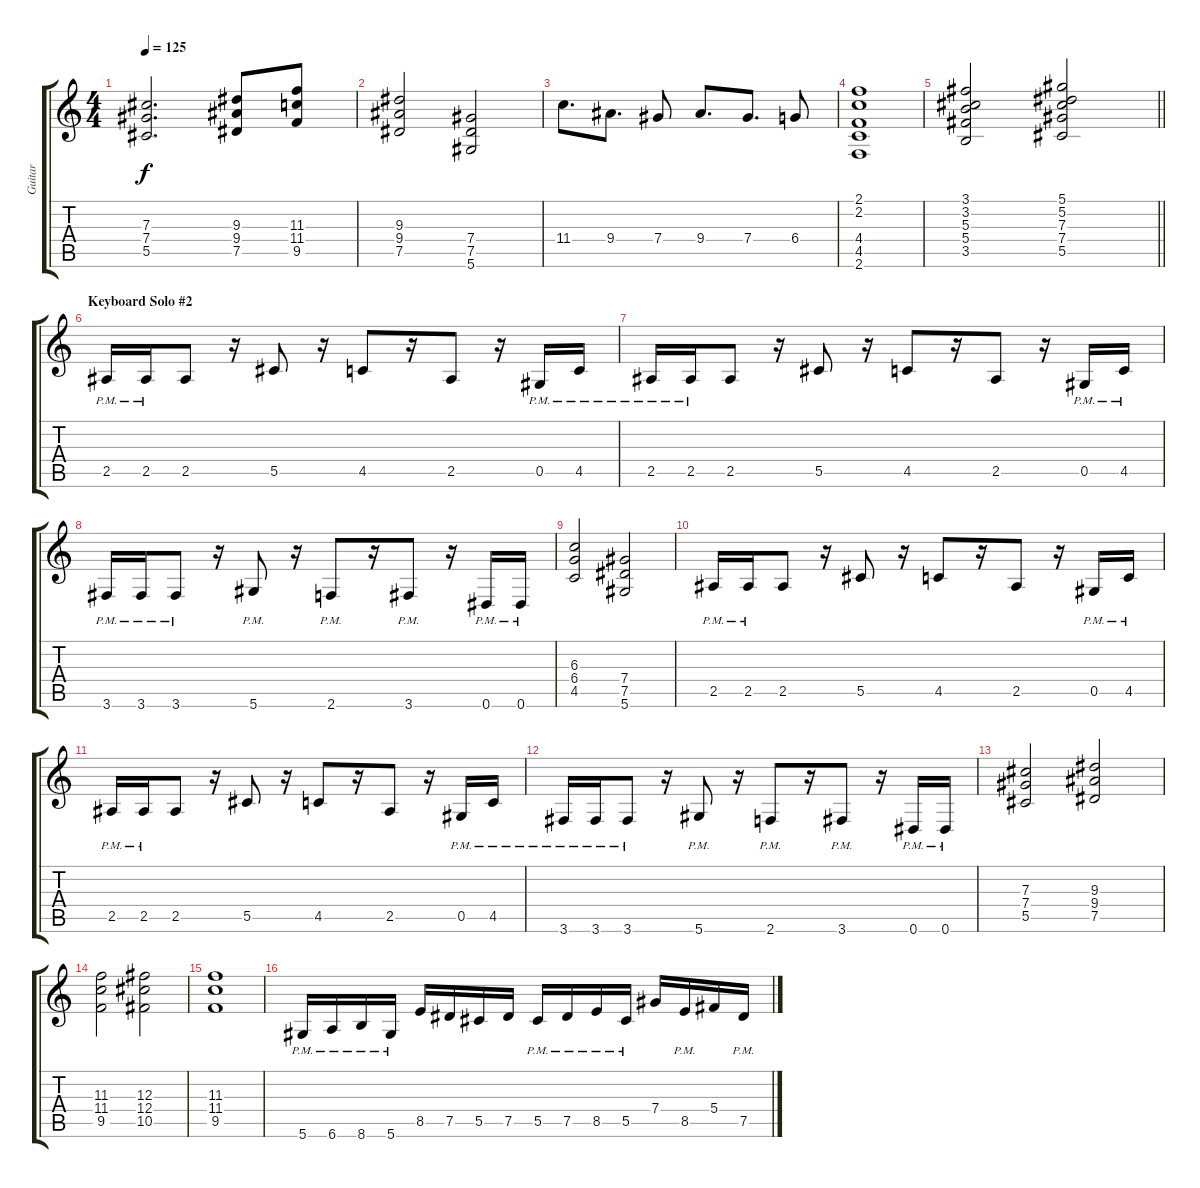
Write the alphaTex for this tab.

\track ("Guitar" "Guitar") {instrument overdrivenguitar}
\staff {score tabs}
\tuning (Eb4 Bb3 Gb3 Db3 Ab2 Eb2) {hide}
\ts (4 4)
\tempo 125
\clef g2
\ks c
(7.3 7.4 5.5).2{d dy f} (9.3 9.4 7.5).8 (11.3 11.4 9.5).8 |
(9.3 9.4 7.5).2 (7.4 7.5 5.6).2 |
11.4.8{d} 9.4.8{d} 7.4.8 9.4.8{d} 7.4.8{d} 6.4.8 |
(2.1 2.2 4.4 4.5 2.6).1 |
\barLineRight lightlight
(3.1 3.2 5.3 5.4 3.5).2 (5.1 5.2 7.3 7.4 5.5).2 |
\section ("" "Keyboard Solo #2")
2.5{pm}.16 2.5{pm}.16 2.5.8 r.16 5.5.8 r.16 4.5.8 r.16 2.5.8 r.16 0.5{pm}.16 4.5{pm}.16 |
2.5{pm}.16 2.5{pm}.16 2.5.8 r.16 5.5.8 r.16 4.5.8 r.16 2.5.8 r.16 0.5{pm}.16 4.5{pm}.16 |
3.6{pm}.16 3.6{pm}.16 3.6{pm}.8 r.16 5.6{pm}.8 r.16 2.6{pm}.8 r.16 3.6{pm}.8 r.16 0.6{pm}.16 0.6{pm}.16 |
(6.3 6.4 4.5).2 (7.4 7.5 5.6).2 |
2.5{pm}.16 2.5{pm}.16 2.5.8 r.16 5.5.8 r.16 4.5.8 r.16 2.5.8 r.16 0.5{pm}.16 4.5{pm}.16 |
2.5{pm}.16 2.5{pm}.16 2.5.8 r.16 5.5.8 r.16 4.5.8 r.16 2.5.8 r.16 0.5{pm}.16 4.5{pm}.16 |
3.6{pm}.16 3.6{pm}.16 3.6{pm}.8 r.16 5.6{pm}.8 r.16 2.6{pm}.8 r.16 3.6{pm}.8 r.16 0.6{pm}.16 0.6{pm}.16 |
(7.3 7.4 5.5).2 (9.3 9.4 7.5).2 |
(11.3 11.4 9.5).2 (12.3 12.4 10.5).2 |
(11.3 11.4 9.5).1 |
5.6{pm}.16 6.6{pm}.16 8.6{pm}.16 5.6{pm}.16 8.5.16 7.5.16 5.5.16 7.5.16 5.5{pm}.16 7.5{pm}.16 8.5{pm}.16 5.5{pm}.16 7.4.16 8.5{pm}.16 5.4.16 7.5{pm}.16
